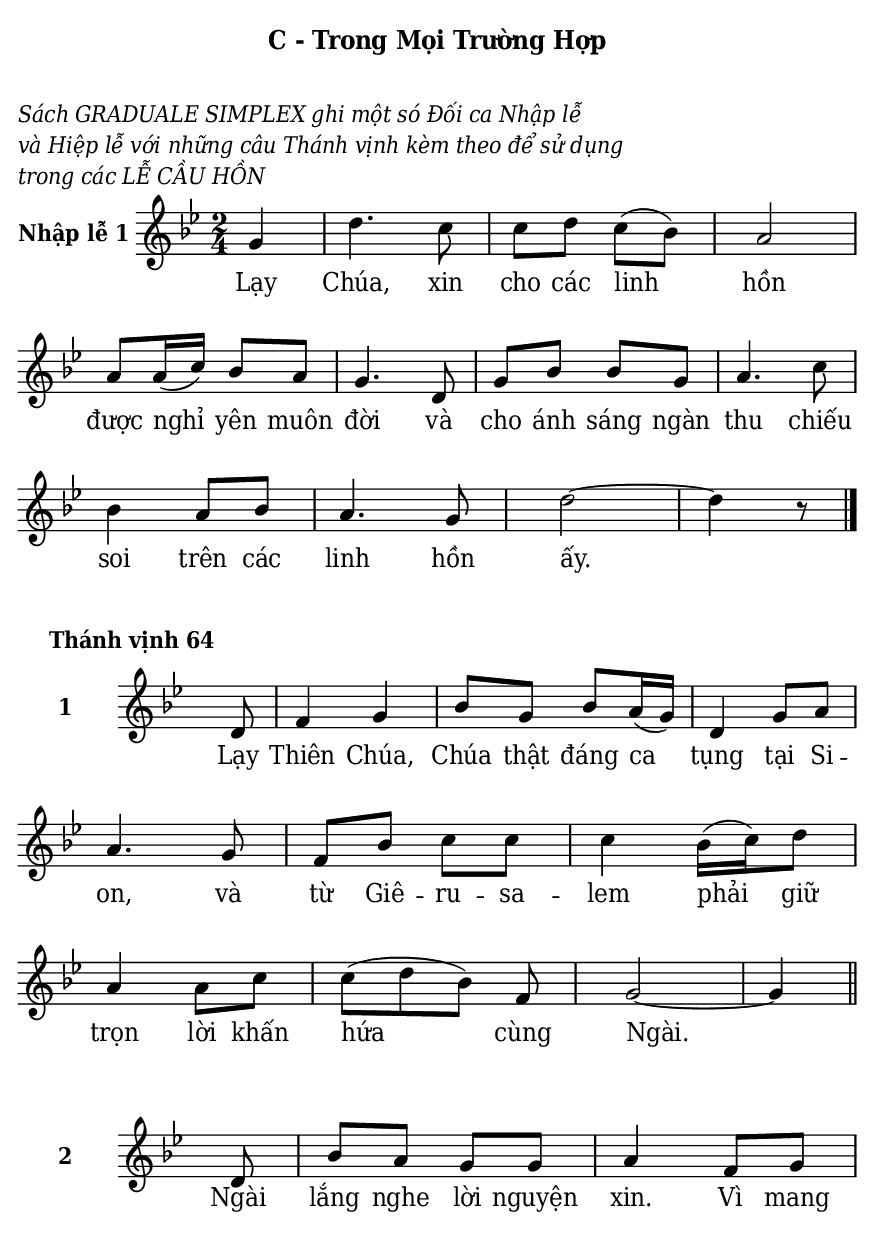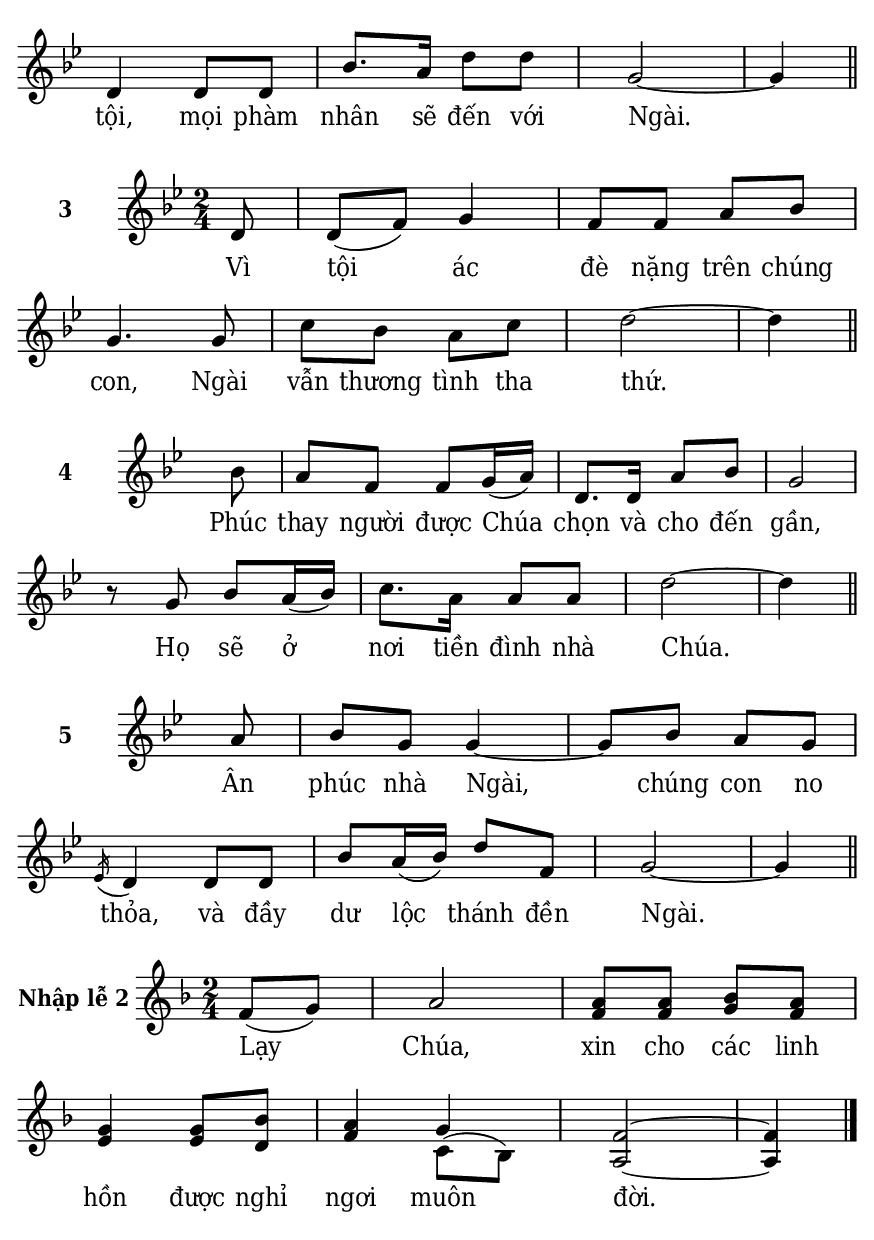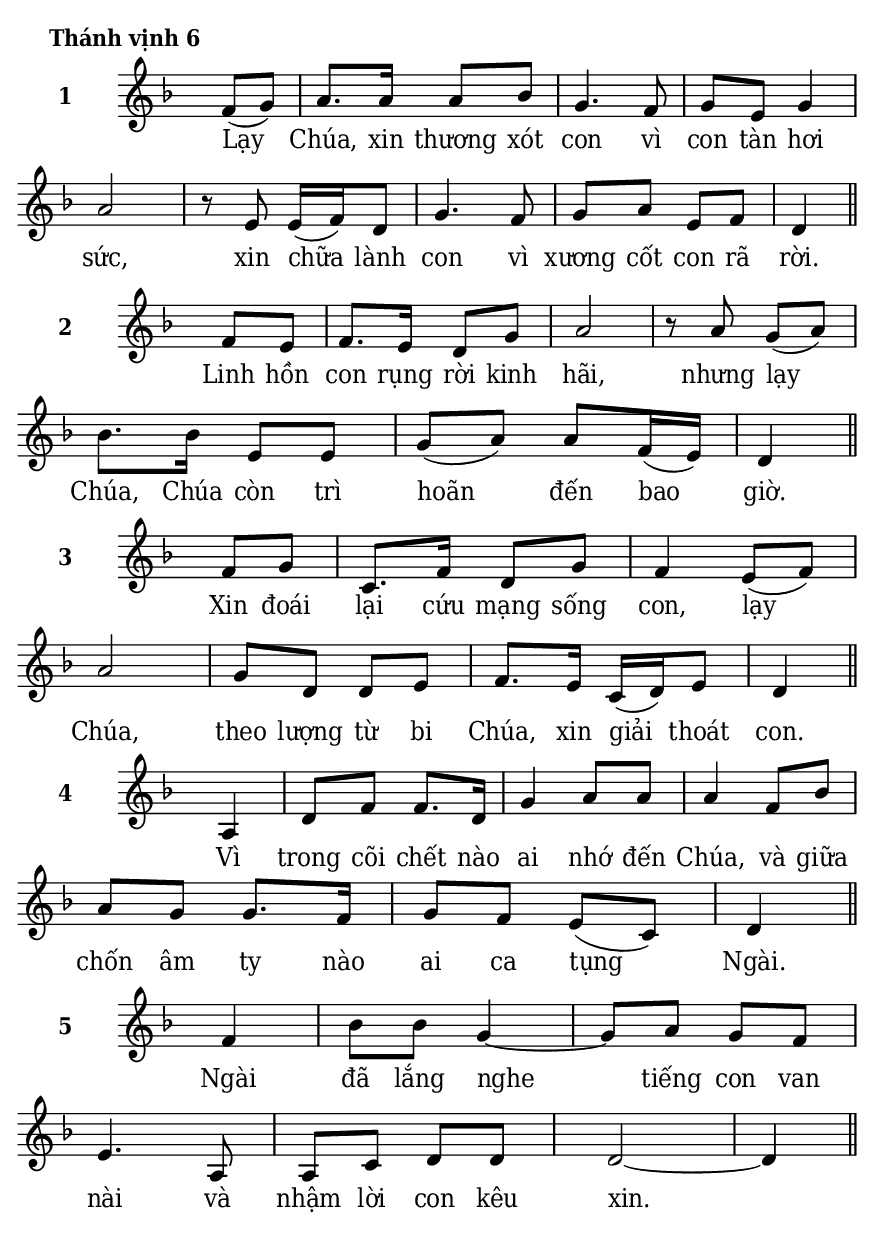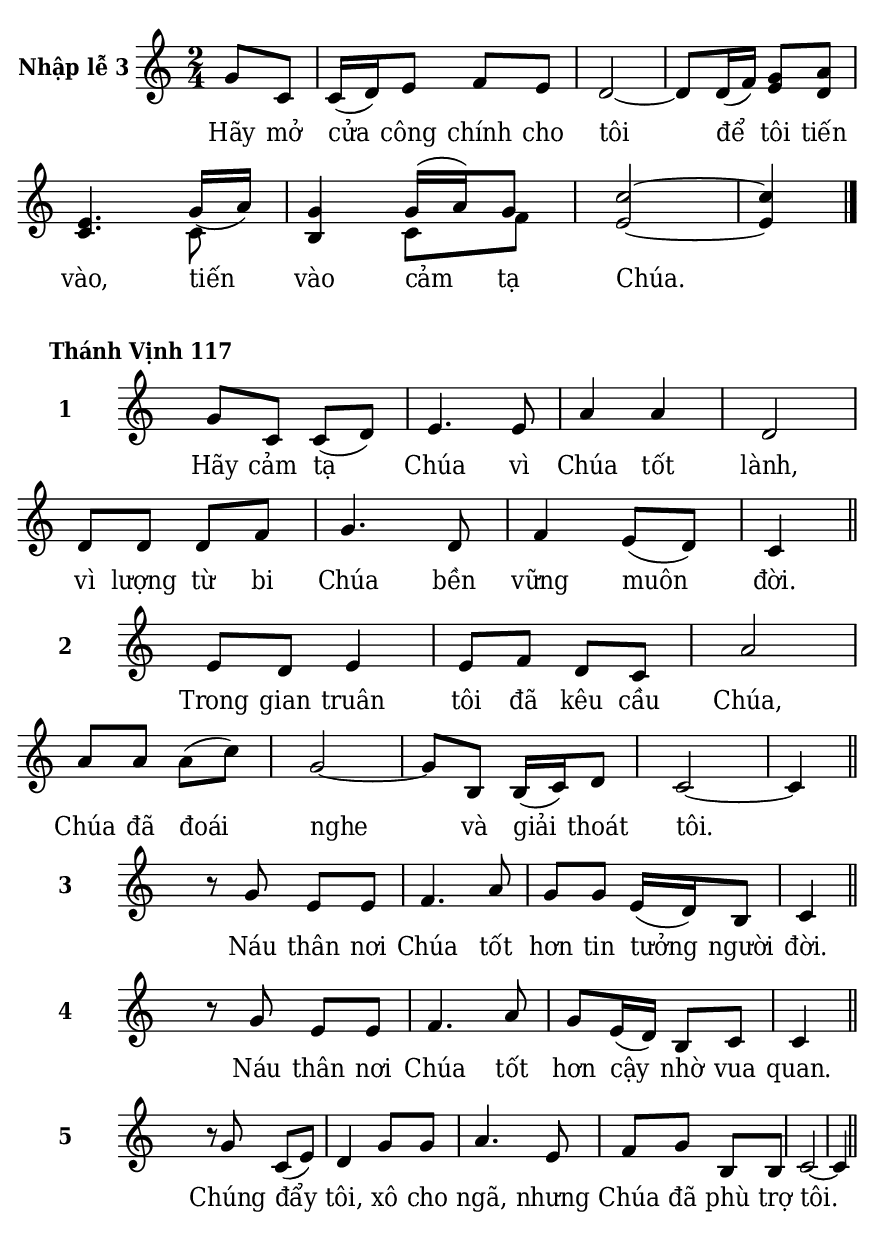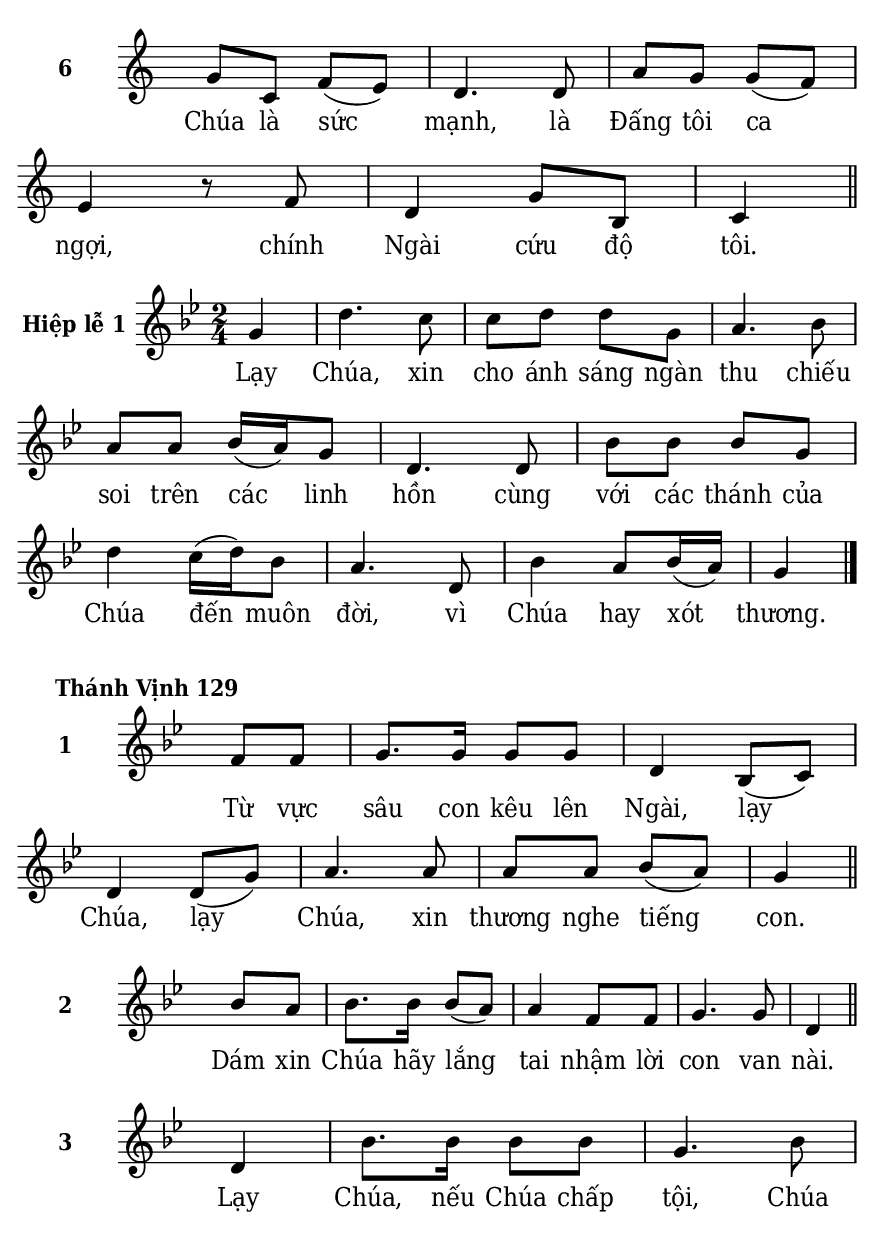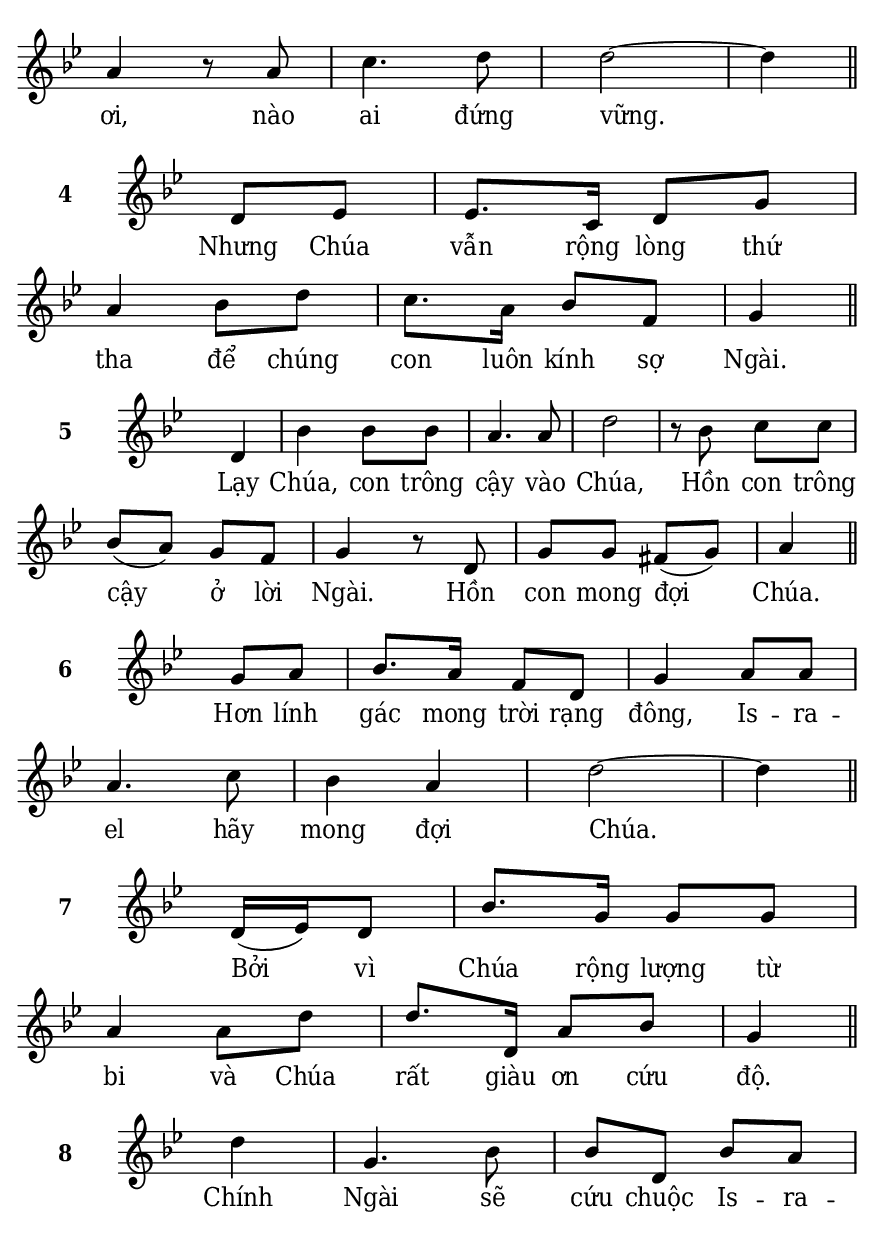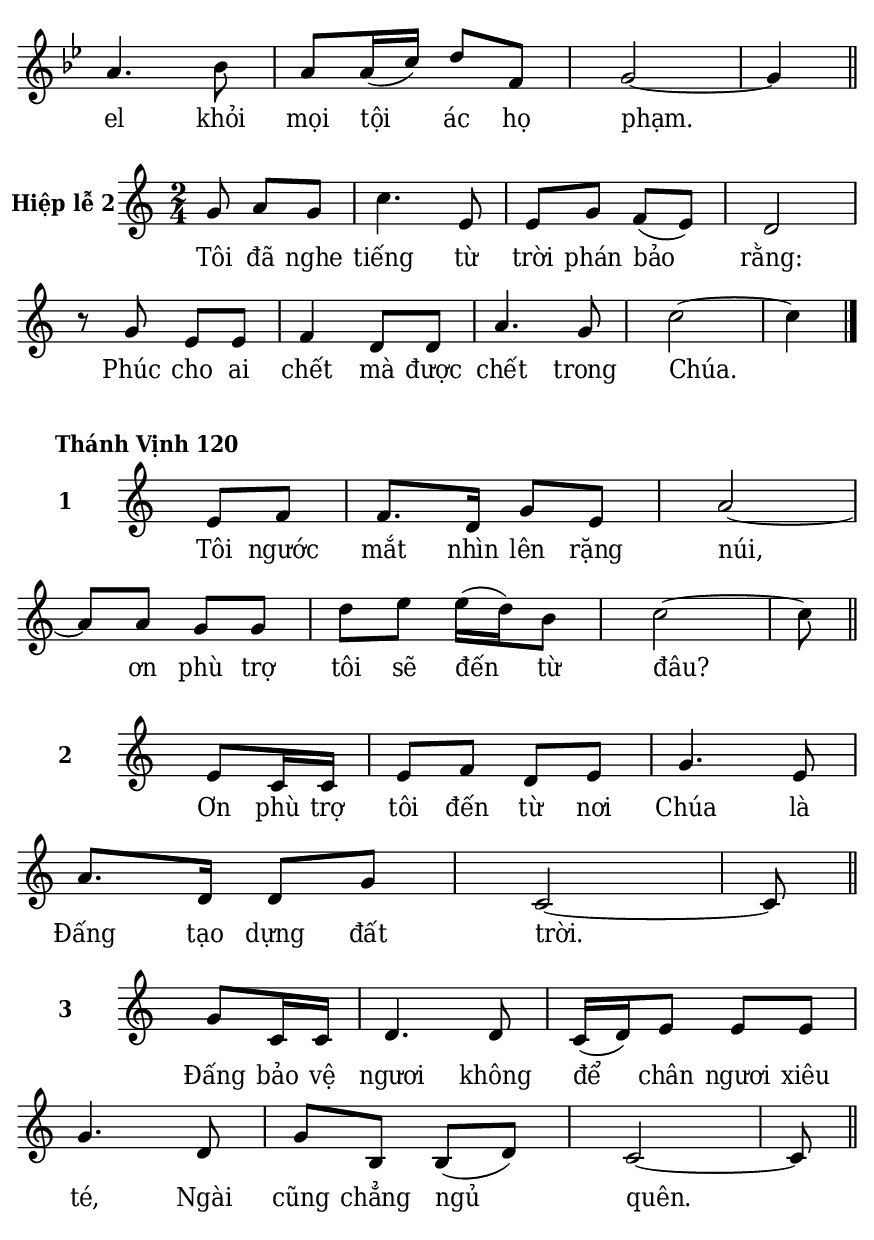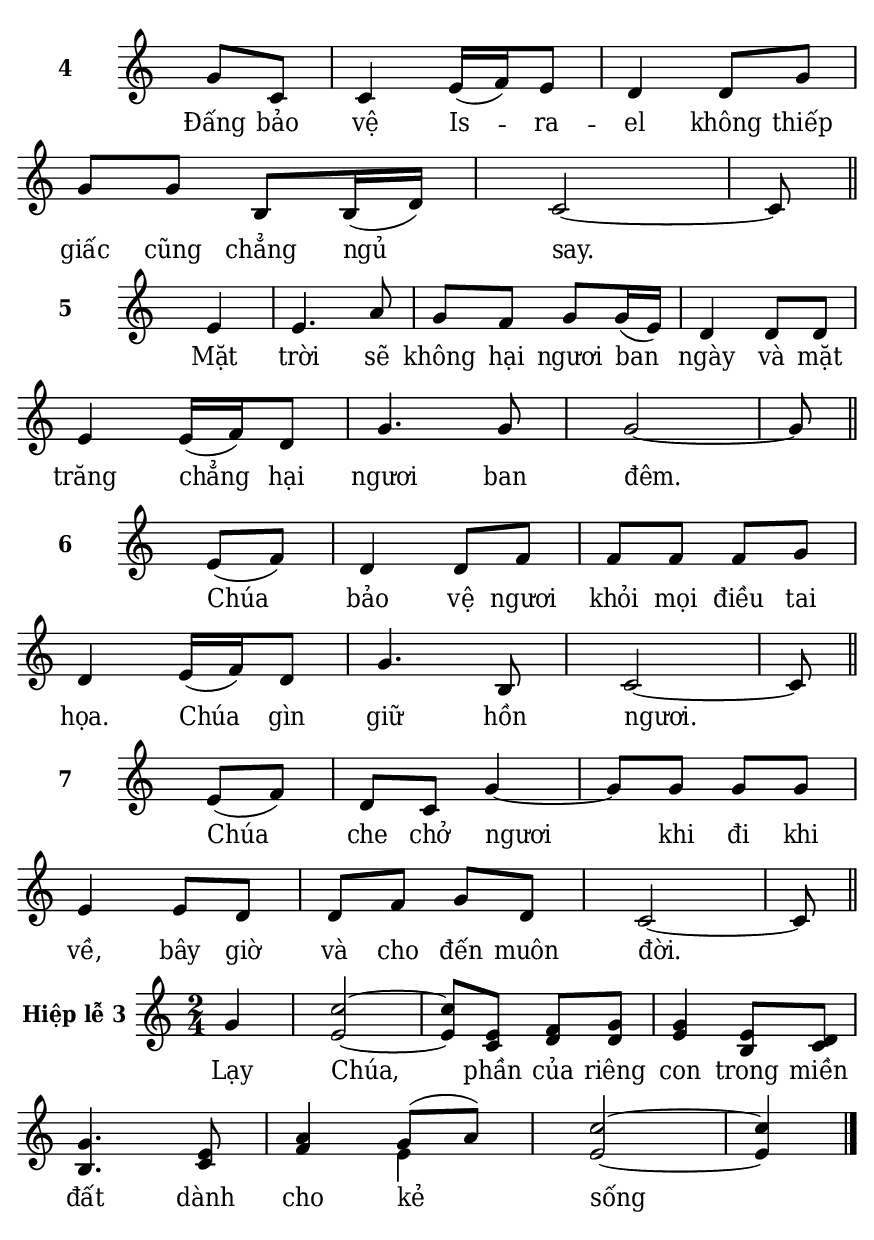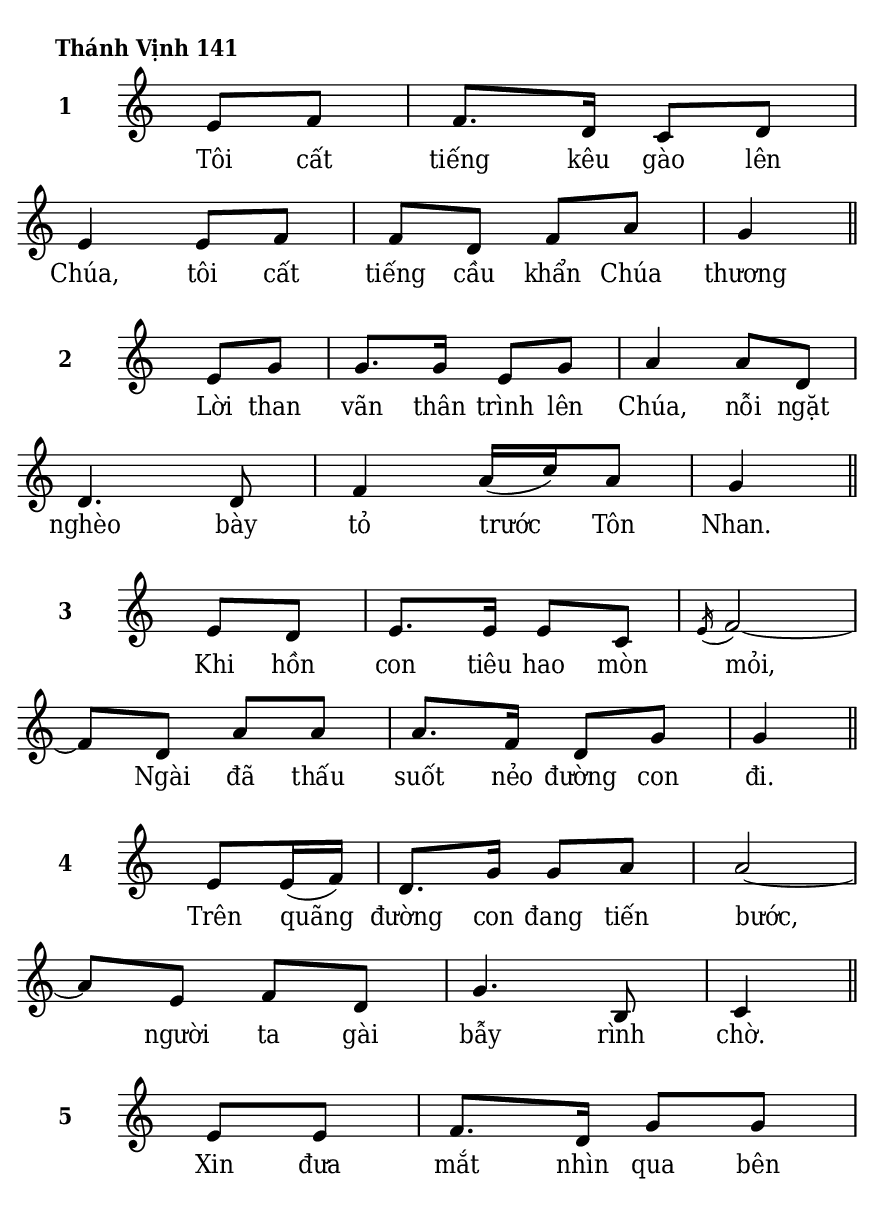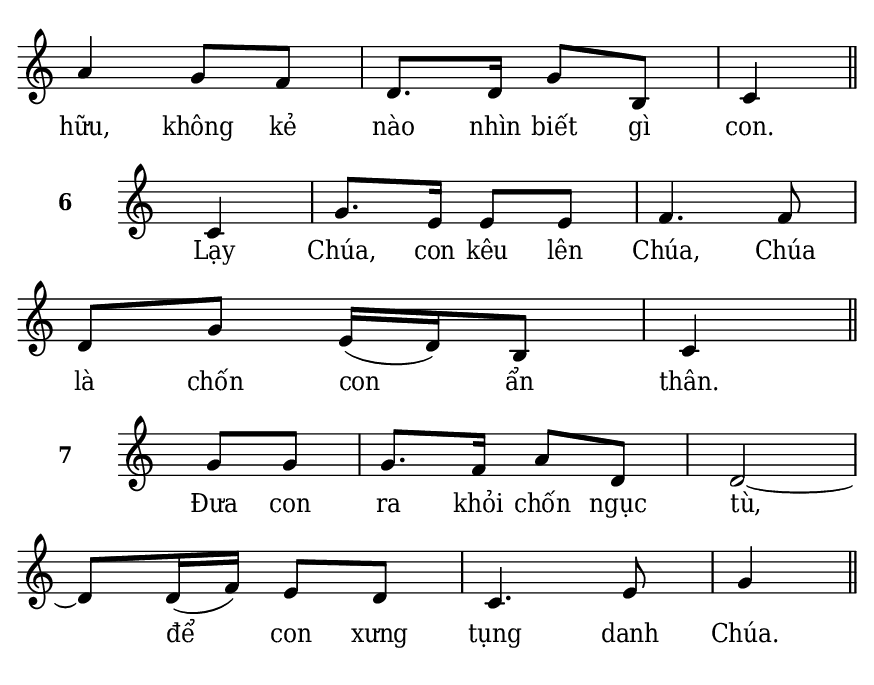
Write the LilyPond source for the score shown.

% Cài đặt chung
\version "2.22.1"
\include "english.ly"

\header {
  subtitle = "C - Trong Mọi Trường Hợp"
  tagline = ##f
}

% Nhạc
nhacMauMot = \relative c'' {
  \key bf \major
  \time 2/4
  \partial 4 g4 |
  d'4. c8 |
  c d c (bf) |
  a2 |
  a8 a16 (c) bf8 a |
  g4. d8 |
  g bf bf g |
  a4. c8 |
  bf4 a8 bf |
  a4. g8 |
  d'2 ~ |
  d4 r8 \bar "|."
}

nhacMauHai = \relative c' {
  \key bf \major
  \time 2/4
  \partial 8 d8 |
  f4 g |
  bf8 g bf a16 (g) |
  d4 g8 a |
  a4. g8 |
  f bf c c |
  c4 bf16 (c) d8 |
  a4 a8 c |
  c8 ([d bf])  f8 |
  g2 ~ |
  g4 \bar "||"
}

nhacMauBa = \relative c' {
  \key bf \major
  \time 2/4
  \partial 8 d8 |
  bf' a g g |
  a4 f8 g |
  d4 d8 d |
  bf'8. a16 d8 d |
  g,2 ~ |
  g4 \bar  "||"
}

nhacMauBon = \relative c' {
  \key bf \major
  \time 2/4
  \partial 8 d8 |
  d (f) g4 |
  f8 f a bf |
  g4. g8 |
  c bf a c |
  d2 ~ |
  d4 \bar "||"
}

nhacMauNam = \relative c'' {
  \key bf \major
  \time 2/4
  \partial 8 bf8 |
  a f f g16 (a) |
  d,8. d16 a'8 bf |
  g2 |
  r8 g bf a16 (bf) |
  c8. a16 a8 a |
  d2 ~ |
  d4 \bar "||"
}

nhacMauSau = \relative c'' {
  \key bf \major
  \time 2/4
  \partial 8 a8 |
  bf g g4 ~ |
  g8 bf a g |
  \slashedGrace { ef16 ( } d4) d8 d |
  bf' a16 (bf) d8 f, |
  g2 ~ |
  g4 \bar "||"
}

nhacMauBay = \relative c' {
  \key f \major
  \time 2/4
  \partial 4 f8 (g) |
  a2
  <<
    {
      a8 a bf a |
      g4 g8 bf |
      a4
    }
    {
      f8 f g f |
      e4 e8 d |
      f4
    }
  >>
  <<
    {
      \voiceOne
      g4
    }
    \new Voice = "splitpart" {
      \voiceTwo
      c,8 ^(bf)
    }
  >>
  \oneVoice
  <f' a,>2 ~ |
  <f a,>4 \bar "|."
}

nhacMauTam = \relative c' {
  \key f \major
  \time 2/4
  \partial 4 f8 (g) |
  a8. a16 a8 bf |
  g4. f8 |
  g e g4 |
  a2 |
  r8 e e16 (f) d8 |
  g4. f8 |
  g a e f |
  d4 \bar "||"
}

nhacMauChin = \relative c' {
  \key f \major
  \time 2/4
  \partial 4 f8 e |
  f8. e16 d8 g |
  a2 |
  r8 a g (a) |
  bf8. bf16 e,8 e |
  g (a) a f16 (e) |
  d4 \bar "||"
}

nhacMauMuoi = \relative c' {
  \key f \major
  \time 2/4
  \partial 4 f8 g |
  c,8. f16 d8 g |
  f4 e8 (f) |
  a2 |
  g8 d d e |
  f8. e16 c (d) e8 |
  d4 \bar "||"
}

nhacMauMuoiMot = \relative c' {
  \key f \major
  \time 2/4
  \partial 4 a4 |
  d8 f f8. d16 |
  g4 a8 a |
  a4 f8 bf |
  a g g8. f16 |
  g8 f e (c) |
  d4 \bar "||"
}

nhacMauMuoiHai = \relative c' {
  \key f \major
  \time 2/4
  \partial 4 f4 |
  bf8 bf g4 ~ |
  g8 a g f |
  e4. a,8 |
  a c d d |
  d2 ~ |
  d4 \bar "||"
}

nhacMauMuoiBa = \relative c'' {
  \key c \major
  \time 2/4
  \partial 4 g8 c, |
  c16 (d) e8 f e |
  d2 ~ |
  d8 d16 (f)
  <<
    {
      g8 a |
      e4.
    }
    {
      e8 d |
      c4.
    }
  >>
  <<
    {
      \voiceOne
      g'16 _(a)
    }
    \new Voice = "splitpart" {
      \voiceTwo
      c,8
    }
  >>
  \oneVoice
  <g' b,>4
  <<
    {
      \voiceOne
      g16 (a) g8
    }
    \new Voice = "splitpart" {
      \voiceTwo
      c,8 f
    }
  >>
  \oneVoice
  <c' e,>2 ~ |
  <c e,>4 \bar "|."
}

nhacMauMuoiBon = \relative c'' {
  \key c \major
  \time 2/4
  g8 c, c (d) |
  e4. e8 |
  a4 a |
  d,2 |
  d8 d d f |
  g4. d8 |
  f4 e8 (d) |
  c4 \bar "||"
}

nhacMauMuoiLam = \relative c' {
  \key c \major
  \time 2/4
  e8 d e4 |
  e8 f d c |
  a'2 |
  a8 a a (c) |
  g2 ~ |
  g8 b, b16 (c) d8 |
  c2 ~ |
  c4 \bar "||"
}

nhacMauMuoiSau = \relative c'' {
  \key c \major
  \time 2/4
  r8 g e e |
  f4. a8 |
  g g e16 (d) b8 |
  c4 \bar "||"
}

nhacMauMuoiBay = \relative c'' {
  \key c \major
  \time 2/4
  r8 g e e |
  f4. a8 |
  g e16 (d) b8 c |
  c4 \bar "||"
}

nhacMauMuoiTam = \relative c'' {
  \key c \major
  \time 2/4
  r8 g c, (e) |
  d4 g8 g |
  a4. e8 |
  f g b, b |
  c2 ~ |
  c4 \bar "||"
}

nhacMauMuoiChin = \relative c'' {
  \key c \major
  \time 2/4
  g8 c, f (e) |
  d4. d8 |
  a' g g (f) |
  e4 r8 f |
  d4 g8 b, |
  c4 \bar "||"
}

nhacMauHaiMuoi = \relative c'' {
  \key bf \major
  \time 2/4
  \partial 4 g4 |
  d'4. c8 |
  c d d g, |
  a4. bf8 |
  a a bf16 (a) g8 |
  d4. d8 |
  bf' bf bf g |
  d'4 c16 (d) bf8 |
  a4. d,8 |
  bf'4 a8 bf16 (a) |
  g4 \bar "|."
}

nhacMauHaiMuoiMot = \relative c' {
  \key bf \major
  \time 2/4
  \partial 4 f8 f |
  g8. g16 g8 g |
  d4 bf8 (c) |
  d4 d8 (g) |
  a4. a8 |
  a a bf (a) |
  g4 \bar "||"
}

nhacMauHaiMuoiHai = \relative c'' {
  \key bf \major
  \time 2/4
  \partial 4 bf8 a |
  bf8. bf16 bf8 (a) |
  a4 f8 f |
  g4. g8 |
  d4 \bar "||"
}

nhacMauHaiMuoiBa = \relative c' {
  \key bf \major
  \time 2/4
  \partial 4 d4 |
  bf'8. bf16 bf8 bf |
  g4. bf8 |
  a4 r8 a |
  c4. d8 |
  d2 ~ |
  d4 \bar "||"
}

nhacMauHaiMuoiBon = \relative c' {
  \key bf \major
  \time 2/4
  \partial 4 d8 ef |
  ef8. c16 d8 g |
  a4 bf8 d |
  c8. a16 bf8 f |
  g4 \bar "||"
}

nhacMauHaiMuoiLam = \relative c' {
  \key bf \major
  \time 2/4
  \partial 4 d4 |
  bf' bf8 bf |
  a4. a8 |
  d2 |
  r8 bf c c |
  bf (a) g f |
  g4 r8 d |
  g g fs (g) |
  a4 \bar "||"
}

nhacMauHaiMuoiSau = \relative c'' {
  \key bf \major
  \time 2/4
  \partial 4 g8 a |
  bf8. a16 f8 d |
  g4 a8 a |
  a4. c8 |
  bf4 a |
  d2 ~ |
  d4 \bar "||"
}

nhacMauHaiMuoiBay = \relative c' {
  \key bf \major
  \time 2/4
  \partial 4 d16 (ef) d8 |
  bf'8. g16 g8 g |
  a4 a8 d |
  d8. d,16 a'8 bf |
  g4 \bar "||"
}

nhacMauHaiMuoiTam = \relative c'' {
  \key bf \major
  \time 2/4
  \partial 4 d4 |
  g,4. bf8 |
  bf d, bf' a |
  a4. bf8 |
  a a16 (c) d8 f, |
  g2 ~ |
  g4 \bar "||"
}

nhacMauHaiMuoiChin = \relative c'' {
  \key c \major
  \time 2/4
  \partial 4. g8 a g |
  c4. e,8 |
  e g f (e) |
  d2 |
  r8 g e e |
  f4 d8 d |
  a'4. g8 |
  c2 ~ |
  c4 \bar "|."
}

nhacMauBaMuoi = \relative c' {
  \key c \major
  \time 2/4
  \partial 4 e8 f |
  f8. d16 g8 e |
  a2 ~ |
  a8 a g g |
  d' e e16 (d) b8 |
  c2 ~ |
  c8 \bar "||"
}

nhacMauBaMuoiMot = \relative c' {
  \key c \major
  \time 2/4
  \partial 4 e8 c16 c |
  e8 f d e |
  g4. e8 |
  a8. d,16 d8 g |
  c,2 ~ |
  c8 \bar "||"
}

nhacMauBaMuoiHai = \relative c'' {
  \key c \major
  \time 2/4
  \partial 4 g8 c,16 c |
  d4. d8 |
  c16 (d) e8 e e |
  g4. d8 |
  g b, b (d) |
  c2 ~ |
  c8 \bar "||"
}

nhacMauBaMuoiBa = \relative c'' {
  \key c \major
  \time 2/4
  \partial 4 g8 c, |
  c4 e16 (f) e8 |
  d4 d8 g |
  g g b, b16 (d) |
  c2 ~ |
  c8 \bar "||"
}

nhacMauBaMuoiBon = \relative c' {
  \key c \major
  \time 2/4
  \partial 4 e4 |
  e4. a8 |
  g f g g16 (e) |
  d4 d8 d |
  e4 e16 (f) d8 |
  g4. g8 |
  g2 ~ |
  g8 \bar "||"
}

nhacMauBaMuoiLam = \relative c' {
  \key c \major
  \time 2/4
  \partial 4 e8 (f) |
  d4 d8 f |
  f f f g |
  d4 e16 (f) d8 |
  g4. b,8 |
  c2 ~ |
  c8 \bar "||"
}

nhacMauBaMuoiSau = \relative c' {
  \key c \major
  \time 2/4
  \partial 4 e8 (f) |
  d8 c g'4 ~ |
  g8 g g g |
  e4 e8 d |
  d f g d |
  c2 ~ |
  c8 \bar "||"
}

nhacMauBaMuoiBay = \relative c'' {
  \key c \major
  \time 2/4
  \partial 4 g4 |
  <<
    {
      c2 ~ |
      c8 e, f g |
      g4 e8 d |
      g4. e8 |
      a4
    }
    {
      e2 ~ |
      e8 c d d |
      e4 b8 c |
      b4. c8 |
      f4
    }
  >>
  <<
    {
      \voiceOne
      g8 (a)
    }
    \new Voice = "splitpart" {
      \voiceTwo
      e4
    }
  >>
  \oneVoice
  <c' e,>2 ~ |
  <c e,>4 \bar "|."
}

nhacMauBaMuoiTam = \relative c' {
  \key c \major
  \time 2/4
  \partial 4 e8 f |
  f8. d16 c8 d |
  e4 e8 f |
  f d f a |
  g4 \bar "||"
}

nhacMauBaMuoiChin = \relative c' {
  \key c \major
  \time 2/4
  \partial 4 e8 g |
  g8. g16 e8 g |
  a4 a8 d, |
  d4. d8 |
  f4 a16 (c) a8 |
  g4 \bar "||"
}

nhacMauBonMuoi = \relative c' {
  \key c \major
  \time 2/4
  \partial 4 e8 d |
  e8. e16 e8 c |
  \slashedGrace { e16 ( } f2) ~ |
  f8 d a' a |
  a8. f16 d8 g |
  g4 \bar "||"
}

nhacMauBonMuoiMot = \relative c' {
  \key c \major
  \time 2/4
  \partial 4 e8 e16 (f) |
  d8. g16 g8 a |
  a2 ~ |
  a8 e f d |
  g4. b,8 |
  c4 \bar "||"
}

nhacMauBonMuoiHai = \relative c' {
  \key c \major
  \time 2/4
  \partial 4 e8 e |
  f8. d16 g8 g |
  a4 g8 f |
  d8. d16 g8 b, |
  c4 \bar "||"
}

nhacMauBonMuoiBa = \relative c' {
  \key c \major
  \time 2/4
  \partial 4 c4 |
  g'8. e16 e8 e |
  f4. f8 |
  d g e16 (d) b8 |
  c4 \bar "||"
}

nhacMauBonMuoiBon = \relative c'' {
  \key c \major
  \time 2/4
  \partial 4 g8 g |
  g8. f16 a8 d, |
  d2 ~ |
  d8 d16 (f) e8 d |
  c4. e8 |
  g4 \bar "||"
}

% Lời
loiMauMot = \lyricmode {
  Lạy Chúa, xin cho các linh hồn được nghỉ yên muôn đời
  và cho ánh sáng ngàn thu chiếu soi trên các linh hồn ấy.
}

loiMauHai = \lyricmode {
  Lạy Thiên Chúa, Chúa thật đáng ca tụng tại Si -- on,
  và từ Giê -- ru -- sa -- lem phải giữ trọn lời khấn hứa cùng Ngài.
}

loiMauBa = \lyricmode {
  Ngài lắng nghe lời nguyện xin.
  Vì mang tội, mọi phàm nhân sẽ đến với Ngài.
}

loiMauBon = \lyricmode {
  Vì tội ác đè nặng trên chúng con,
  Ngài vẫn thương tình tha thứ.
}

loiMauNam = \lyricmode {
  Phúc thay người được Chúa chọn và cho đến gần,
  Họ sẽ ở nơi tiền đình nhà Chúa.
}

loiMauSau = \lyricmode {
  Ân phúc nhà Ngài, chúng con no thỏa,
  và đầy dư lộc thánh đền Ngài.
}

loiMauBay = \lyricmode {
  Lạy Chúa, xin cho các linh hồn được nghỉ ngơi muôn đời.
}

loiMauTam = \lyricmode {
  Lạy Chúa, xin thương xót con vì con tàn hơi sức,
  xin chữa lành con vì xương cốt con rã rời.
}

loiMauChin = \lyricmode {
  Linh hồn con rụng rời kinh hãi,
  nhưng lạy Chúa, Chúa còn trì hoãn đến bao giờ.
}

loiMauMuoi = \lyricmode {
  Xin đoái lại cứu mạng sống con,
  lạy Chúa, theo lượng từ bi Chúa,
  xin giải thoát con.
}

loiMauMuoiMot = \lyricmode {
  Vì trong cõi chết nào ai nhớ đến Chúa,
  và giữa chốn âm ty nào ai ca tụng Ngài.
}

loiMauMuoiHai = \lyricmode {
  Ngài đã lắng nghe tiếng con van nài
  và nhậm lời con kêu xin.
}

loiMauMuoiBa = \lyricmode {
  Hãy mở cửa công chính cho tôi
  để tôi tiến vào,
  tiến vào cảm tạ Chúa.
}

loiMauMuoiBon = \lyricmode {
  Hãy cảm tạ Chúa vì Chúa tốt lành,
  vì lượng từ bi Chúa bền vững muôn đời.
}

loiMauMuoiLam = \lyricmode {
  Trong gian truân tôi đã kêu cầu Chúa,
  Chúa đã đoái nghe và giải thoát tôi.
}

loiMauMuoiSau = \lyricmode {
  Náu thân nơi Chúa tốt hơn tin tưởng người đời.
}

loiMauMuoiBay = \lyricmode {
  Náu thân nơi Chúa tốt hơn cậy nhờ vua quan.
}

loiMauMuoiTam = \lyricmode {
  Chúng đẩy tôi, xô cho ngã, nhưng Chúa đã phù trợ tôi.
}

loiMauMuoiChin = \lyricmode {
  Chúa là sức mạnh, là Đấng tôi ca ngợi,
  chính Ngài cứu độ tôi.
}

loiMauHaiMuoi = \lyricmode {
  Lạy Chúa, xin cho ánh sáng ngàn thu chiếu soi trên các linh hồn
  cùng với các thánh của Chúa đến muôn đời,
  vì Chúa hay xót thương.
}

loiMauHaiMuoiMot = \lyricmode {
  Từ vực sâu con kêu lên Ngài,
  lạy Chúa, lạy Chúa, xin thương nghe tiếng con.
}

loiMauHaiMuoiHai = \lyricmode {
  Dám xin Chúa hãy lắng tai nhậm lời con van nài.
}

loiMauHaiMuoiBa = \lyricmode {
  Lạy Chúa, nếu Chúa chấp tội, Chúa ơi,
  nào ai đứng vững.
}

loiMauHaiMuoiBon = \lyricmode {
  Nhưng Chúa vẫn rộng lòng thứ tha để chúng con luôn kính sợ Ngài.
}

loiMauHaiMuoiLam = \lyricmode {
  Lạy Chúa, con trông cậy vào Chúa,
  Hồn con trông cậy ở lời Ngài.
  Hồn con mong đợi Chúa.
}

loiMauHaiMuoiSau = \lyricmode {
  Hơn lính gác mong trời rạng đông,
  Is -- ra -- el hãy mong đợi Chúa.
}

loiMauHaiMuoiBay = \lyricmode {
  Bởi vì Chúa rộng lượng từ bi
  và Chúa rất giàu ơn cứu độ.
}

loiMauHaiMuoiTam = \lyricmode {
  Chính Ngài sẽ cứu chuộc Is -- ra -- el khỏi mọi tội ác họ phạm.
}

loiMauHaiMuoiChin = \lyricmode {
  Tôi đã nghe tiếng từ trời phán bảo rằng:
  Phúc cho ai chết mà được chết trong Chúa.
}

loiMauBaMuoi = \lyricmode {
  Tôi ngước mắt nhìn lên rặng núi,
  ơn phù trợ tôi sẽ đến từ đâu?
}

loiMauBaMuoiMot = \lyricmode {
  Ơn phù trợ tôi đến từ nơi Chúa
  là Đấng tạo dựng đất trời.
}

loiMauBaMuoiHai = \lyricmode {
  Đấng bảo vệ ngươi không để chân ngươi xiêu té,
  Ngài cũng chẳng ngủ quên.
}

loiMauBaMuoiBa = \lyricmode {
  Đấng bảo vệ Is -- ra -- el không thiếp giấc
  cũng chẳng ngủ say.
}

loiMauBaMuoiBon = \lyricmode {
  Mặt trời sẽ không hại ngươi ban ngày
  và mặt trăng chẳng hại ngươi ban đêm.
}

loiMauBaMuoiLam = \lyricmode {
  Chúa bảo vệ ngươi khỏi mọi điều tai họa.
  Chúa gìn giữ hồn ngươi.
}

loiMauBaMuoiSau = \lyricmode {
  Chúa che chở ngươi khi đi khi về,
  bây giờ và cho đến muôn đời.
}

loiMauBaMuoiBay = \lyricmode {
  Lạy Chúa, phần của riêng con trong miền đất dành cho kẻ sống
}

loiMauBaMuoiTam = \lyricmode {
  Tôi cất tiếng kêu gào lên Chúa,
  tôi cất tiếng cầu khẩn Chúa thương
}

loiMauBaMuoiChin = \lyricmode {
  Lời than vãn thân trình lên Chúa,
  nỗi ngặt nghèo bày tỏ trước Tôn Nhan.
}

loiMauBonMuoi = \lyricmode {
  Khi hồn con tiêu hao mòn mỏi,
  Ngài đã thấu suốt nẻo đường con đi.
}

loiMauBonMuoiMot = \lyricmode {
  Trên quãng đường con đang tiến bước,
  người ta gài bẫy rình chờ.
}

loiMauBonMuoiHai = \lyricmode {
  Xin đưa mắt nhìn qua bên hữu,
  không kẻ nào nhìn biết gì con.
}

loiMauBonMuoiBa = \lyricmode {
  Lạy Chúa, con kêu lên Chúa,
  Chúa là chốn con ẩn thân.
}

loiMauBonMuoiBon = \lyricmode {
  Đưa con ra khỏi chốn ngục tù,
  để con xưng tụng danh Chúa.
}

% Dàn trang
\paper {
  #(set-paper-size "a5")
  top-margin = 3\mm
  bottom-margin = 3\mm
  left-margin = 3\mm
  right-margin = 3\mm
  indent = #0
  #(define fonts
	 (make-pango-font-tree "Deja Vu Serif Condensed"
	 		       "Deja Vu Serif Condensed"
			       "Deja Vu Serif Condensed"
			       (/ 20 20)))
  print-page-number = ##f
}

\markup {
  \vspace #2
  \column {
    \left-align {
      \line {
        \italic "Sách GRADUALE SIMPLEX ghi một só Đối ca Nhập lễ"
      }
      \line {
        \italic "và Hiệp lễ với những câu Thánh vịnh kèm theo để sử dụng"
      }
      \line {
        \italic "trong các LỄ CẦU HỒN"
      }
    }
  }
}

\score {
  <<
    \new Staff \with {
      instrumentName = \markup { \bold "Nhập lễ 1" }} <<
        \clef treble
        \new Voice = beSop {
          \nhacMauMot
        }
      \new Lyrics \lyricsto beSop \loiMauMot
    >>
  >>
  \layout {
    indent = 20
    \override Lyrics.LyricSpace.minimum-distance = #1
    \override Score.BarNumber.break-visibility = ##(#f #f #f)
    \override Score.SpacingSpanner.uniform-stretching = ##t
    ragged-last = ##f
  }
}

\markup {
  \line {
    \hspace #3 \bold "Thánh vịnh 64"
  }
}

\score {
  <<
    \new Staff \with {
      instrumentName = \markup { \bold "1" }} <<
        \clef treble
        \new Voice = beSop {
          \nhacMauHai
        }
      \new Lyrics \lyricsto beSop \loiMauHai
    >>
  >>
  \layout {
    indent = 17
    \override Staff.TimeSignature.transparent = ##t
    \override Lyrics.LyricSpace.minimum-distance = #1
    \override Score.BarNumber.break-visibility = ##(#f #f #f)
    \override Score.SpacingSpanner.uniform-stretching = ##t
    \override LyricHyphen.minimum-distance = #2
    ragged-last = ##f
  }
}

\score {
  <<
    \new Staff \with {
      instrumentName = \markup { \bold "2" }}<<
        \clef treble
        \new Voice = beSop {
          \nhacMauBa
        }
      \new Lyrics \lyricsto beSop \loiMauBa
    >>
  >>
  \layout {
    indent = 17
    \override Staff.TimeSignature.transparent = ##t
    \override Lyrics.LyricSpace.minimum-distance = #1
    \override Score.BarNumber.break-visibility = ##(#f #f #f)
    \override Score.SpacingSpanner.uniform-stretching = ##t
    ragged-last = ##f
  }
}

\score {
  <<
    \new Staff \with {
      instrumentName = \markup { \bold "3" }} <<
        \clef treble
        \new Voice = beSop {
          \nhacMauBon
        }
      \new Lyrics \lyricsto beSop \loiMauBon
    >>
  >>
  \layout {
    indent = 17
    \override Lyrics.LyricSpace.minimum-distance = #1
    \override Score.BarNumber.break-visibility = ##(#f #f #f)
    \override Score.SpacingSpanner.uniform-stretching = ##t
    ragged-last = ##f
  }
}

\score {
  <<
    \new Staff \with {
      instrumentName = \markup { \bold "4" }} <<
        \clef treble
        \new Voice = beSop {
          \nhacMauNam
        }
      \new Lyrics \lyricsto beSop \loiMauNam
    >>
  >>
  \layout {
    indent = 17
    \override Staff.TimeSignature.transparent = ##t
    \override Lyrics.LyricSpace.minimum-distance = #1
    \override Score.BarNumber.break-visibility = ##(#f #f #f)
    \override Score.SpacingSpanner.uniform-stretching = ##t
    ragged-last = ##f
  }
}

\score {
  <<
    \new Staff \with {
      instrumentName = \markup { \bold "5" }} <<
        \clef treble
        \new Voice = beSop {
          \nhacMauSau
        }
      \new Lyrics \lyricsto beSop \loiMauSau
    >>
  >>
  \layout {
    indent = 17
    \override Staff.TimeSignature.transparent = ##t
    \override Lyrics.LyricSpace.minimum-distance = #1
    \override Score.BarNumber.break-visibility = ##(#f #f #f)
    \override Score.SpacingSpanner.uniform-stretching = ##t
    ragged-last = ##f
  }
}

\score {
  <<
    \new Staff \with {
      instrumentName = \markup { \bold "Nhập lễ 2" }} <<
        \clef treble
        \new Voice = beSop {
          \nhacMauBay
        }
      \new Lyrics \lyricsto beSop \loiMauBay
    >>
  >>
  \layout {
    indent = 20
    \override Lyrics.LyricSpace.minimum-distance = #1
    \override Score.BarNumber.break-visibility = ##(#f #f #f)
    \override Score.SpacingSpanner.uniform-stretching = ##t
    ragged-last = ##f
  }
}

\pageBreak

\markup {
  \line {
    \hspace #3 \bold "Thánh vịnh 6"
  }
}

\score {
  <<
    \new Staff \with {
      instrumentName = \markup { \bold "1" }}<<
        \clef treble
        \new Voice = beSop {
          \nhacMauTam
        }
      \new Lyrics \lyricsto beSop \loiMauTam
    >>
  >>
  \layout {
    indent = 17
    \override Staff.TimeSignature.transparent = ##t
    \override Lyrics.LyricSpace.minimum-distance = #1
    \override Score.BarNumber.break-visibility = ##(#f #f #f)
    \override Score.SpacingSpanner.uniform-stretching = ##t
    ragged-last = ##f
  }
}

\score {
  <<
    \new Staff \with {
      instrumentName = \markup { \bold "2" }}<<
        \clef treble
        \new Voice = beSop {
          \nhacMauChin
        }
      \new Lyrics \lyricsto beSop \loiMauChin
    >>
  >>
  \layout {
    indent = 17
    \override Staff.TimeSignature.transparent = ##t
    \override Lyrics.LyricSpace.minimum-distance = #1
    \override Score.BarNumber.break-visibility = ##(#f #f #f)
    \override Score.SpacingSpanner.uniform-stretching = ##t
    ragged-last = ##f
  }
}

\score {
  <<
    \new Staff \with {
      instrumentName = \markup { \bold "3" }}<<
        \clef treble
        \new Voice = beSop {
          \nhacMauMuoi
        }
      \new Lyrics \lyricsto beSop \loiMauMuoi
    >>
  >>
  \layout {
    indent = 17
    \override Staff.TimeSignature.transparent = ##t
    \override Lyrics.LyricSpace.minimum-distance = #1
    \override Score.BarNumber.break-visibility = ##(#f #f #f)
    \override Score.SpacingSpanner.uniform-stretching = ##t
    ragged-last = ##f
  }
}

\score {
  <<
    \new Staff \with {
      instrumentName = \markup { \bold "4" }}<<
        \clef treble
        \new Voice = beSop {
          \nhacMauMuoiMot
        }
      \new Lyrics \lyricsto beSop \loiMauMuoiMot
    >>
  >>
  \layout {
    indent = 17
    \override Staff.TimeSignature.transparent = ##t
    \override Lyrics.LyricSpace.minimum-distance = #1
    \override Score.BarNumber.break-visibility = ##(#f #f #f)
    \override Score.SpacingSpanner.uniform-stretching = ##t
    ragged-last = ##f
  }
}

\score {
  <<
    \new Staff \with {
      instrumentName = \markup { \bold "5" }}<<
        \clef treble
        \new Voice = beSop {
          \nhacMauMuoiHai
        }
      \new Lyrics \lyricsto beSop \loiMauMuoiHai
    >>
  >>
  \layout {
    indent = 17
    \override Staff.TimeSignature.transparent = ##t
    \override Lyrics.LyricSpace.minimum-distance = #1
    \override Score.BarNumber.break-visibility = ##(#f #f #f)
    \override Score.SpacingSpanner.uniform-stretching = ##t
    ragged-last = ##f
  }
}

\score {
  <<
    \new Staff \with {
      instrumentName = \markup { \bold "Nhập lễ 3" }}<<
        \clef treble
        \new Voice = beSop {
          \nhacMauMuoiBa
        }
      \new Lyrics \lyricsto beSop \loiMauMuoiBa
    >>
  >>
  \layout {
    indent = 20
    \override Lyrics.LyricSpace.minimum-distance = #1
    \override Score.BarNumber.break-visibility = ##(#f #f #f)
    \override Score.SpacingSpanner.uniform-stretching = ##t
    ragged-last = ##f
  }
}

\markup {
  \vspace #2
  \line {
    \hspace #3 \bold "Thánh Vịnh 117"
  }
}

\score {
  <<
    \new Staff \with {
      instrumentName = \markup { \bold "1" }}<<
        \clef treble
        \new Voice = beSop {
          \nhacMauMuoiBon
        }
      \new Lyrics \lyricsto beSop \loiMauMuoiBon
    >>
  >>
  \layout {
    indent = 17
    \override Staff.TimeSignature.transparent = ##t
    \override Lyrics.LyricSpace.minimum-distance = #1
    \override Score.BarNumber.break-visibility = ##(#f #f #f)
    \override Score.SpacingSpanner.uniform-stretching = ##t
    ragged-last = ##f
  }
}

\score {
  <<
    \new Staff \with {
      instrumentName = \markup { \bold "2" }}<<
        \clef treble
        \new Voice = beSop {
          \nhacMauMuoiLam
        }
      \new Lyrics \lyricsto beSop \loiMauMuoiLam
    >>
  >>
  \layout {
    indent = 17
    \override Staff.TimeSignature.transparent = ##t
    \override Lyrics.LyricSpace.minimum-distance = #1
    \override Score.BarNumber.break-visibility = ##(#f #f #f)
    \override Score.SpacingSpanner.uniform-stretching = ##t
    ragged-last = ##f
  }
}

\score {
  <<
    \new Staff \with {
      instrumentName = \markup { \bold "3" }}<<
        \clef treble
        \new Voice = beSop {
          \nhacMauMuoiSau
        }
      \new Lyrics \lyricsto beSop \loiMauMuoiSau
    >>
  >>
  \layout {
    indent = 17
    \override Staff.TimeSignature.transparent = ##t
    \override Lyrics.LyricSpace.minimum-distance = #1
    \override Score.BarNumber.break-visibility = ##(#f #f #f)
    \override Score.SpacingSpanner.uniform-stretching = ##t
    ragged-last = ##f
  }
}

\score {
  <<
    \new Staff \with {
      instrumentName = \markup { \bold "4" }}<<
        \clef treble
        \new Voice = beSop {
          \nhacMauMuoiBay
        }
      \new Lyrics \lyricsto beSop \loiMauMuoiBay
    >>
  >>
  \layout {
    indent = 17
    \override Staff.TimeSignature.transparent = ##t
    \override Lyrics.LyricSpace.minimum-distance = #1
    \override Score.BarNumber.break-visibility = ##(#f #f #f)
    \override Score.SpacingSpanner.uniform-stretching = ##t
    ragged-last = ##f
  }
}

\score {
  <<
    \new Staff \with {
      instrumentName = \markup { \bold "5" }}<<
        \clef treble
        \new Voice = beSop {
          \nhacMauMuoiTam
        }
      \new Lyrics \lyricsto beSop \loiMauMuoiTam
    >>
  >>
  \layout {
    indent = 17
    \override Staff.TimeSignature.transparent = ##t
    \override Lyrics.LyricSpace.minimum-distance = #0.8
    \override Score.BarNumber.break-visibility = ##(#f #f #f)
    \override Score.SpacingSpanner.uniform-stretching = ##t
    ragged-last = ##f
  }
}

\score {
  <<
    \new Staff \with {
      instrumentName = \markup { \bold "6" }}<<
        \clef treble
        \new Voice = beSop {
          \nhacMauMuoiChin
        }
      \new Lyrics \lyricsto beSop \loiMauMuoiChin
    >>
  >>
  \layout {
    indent = 17
    \override Staff.TimeSignature.transparent = ##t
    \override Lyrics.LyricSpace.minimum-distance = #1
    \override Score.BarNumber.break-visibility = ##(#f #f #f)
    \override Score.SpacingSpanner.uniform-stretching = ##t
    ragged-last = ##f
  }
}

\score {
  <<
    \new Staff \with {
      instrumentName = \markup { \bold "Hiệp lễ 1" }}<<
        \clef treble
        \new Voice = beSop {
          \nhacMauHaiMuoi
        }
      \new Lyrics \lyricsto beSop \loiMauHaiMuoi
    >>
  >>
  \layout {
    indent = 20
    \override Lyrics.LyricSpace.minimum-distance = #1
    \override Score.BarNumber.break-visibility = ##(#f #f #f)
    \override Score.SpacingSpanner.uniform-stretching = ##t
    ragged-last = ##f
  }
}

\markup {
  \vspace #2
  \hspace #3 \bold "Thánh Vịnh 129"
}

\score {
  <<
    \new Staff \with {
      instrumentName = \markup { \bold "1" }}<<
        \clef treble
        \new Voice = beSop {
          \nhacMauHaiMuoiMot
        }
      \new Lyrics \lyricsto beSop \loiMauHaiMuoiMot
    >>
  >>
  \layout {
    indent = 17
    \override Staff.TimeSignature.transparent = ##t
    \override Lyrics.LyricSpace.minimum-distance = #1
    \override Score.BarNumber.break-visibility = ##(#f #f #f)
    \override Score.SpacingSpanner.uniform-stretching = ##t
    ragged-last = ##f
  }
}

\score {
  <<
    \new Staff \with {
      instrumentName = \markup { \bold "2" }}<<
        \clef treble
        \new Voice = beSop {
          \nhacMauHaiMuoiHai
        }
      \new Lyrics \lyricsto beSop \loiMauHaiMuoiHai
    >>
  >>
  \layout {
    indent = 17
    \override Staff.TimeSignature.transparent = ##t
    \override Lyrics.LyricSpace.minimum-distance = #1
    \override Score.BarNumber.break-visibility = ##(#f #f #f)
    \override Score.SpacingSpanner.uniform-stretching = ##t
    ragged-last = ##f
  }
}

\score {
  <<
    \new Staff \with {
      instrumentName = \markup { \bold "3" }}<<
        \clef treble
        \new Voice = beSop {
          \nhacMauHaiMuoiBa
        }
      \new Lyrics \lyricsto beSop \loiMauHaiMuoiBa
    >>
  >>
  \layout {
    indent = 17
    \override Staff.TimeSignature.transparent = ##t
    \override Lyrics.LyricSpace.minimum-distance = #1
    \override Score.BarNumber.break-visibility = ##(#f #f #f)
    \override Score.SpacingSpanner.uniform-stretching = ##t
    ragged-last = ##f
  }
}

\score {
  <<
    \new Staff \with {
      instrumentName = \markup { \bold "4" }}<<
        \clef treble
        \new Voice = beSop {
          \nhacMauHaiMuoiBon
        }
      \new Lyrics \lyricsto beSop \loiMauHaiMuoiBon
    >>
  >>
  \layout {
    indent = 17
    \override Staff.TimeSignature.transparent = ##t
    \override Lyrics.LyricSpace.minimum-distance = #1
    \override Score.BarNumber.break-visibility = ##(#f #f #f)
    \override Score.SpacingSpanner.uniform-stretching = ##t
    ragged-last = ##f
  }
}

\score {
  <<
    \new Staff \with {
      instrumentName = \markup { \bold "5" }}<<
        \clef treble
        \new Voice = beSop {
          \nhacMauHaiMuoiLam
        }
      \new Lyrics \lyricsto beSop \loiMauHaiMuoiLam
    >>
  >>
  \layout {
    indent = 17
    \override Staff.TimeSignature.transparent = ##t
    \override Lyrics.LyricSpace.minimum-distance = #1
    \override Score.BarNumber.break-visibility = ##(#f #f #f)
    \override Score.SpacingSpanner.uniform-stretching = ##t
    ragged-last = ##f
  }
}

\score {
  <<
    \new Staff \with {
      instrumentName = \markup { \bold "6" }}<<
        \clef treble
        \new Voice = beSop {
          \nhacMauHaiMuoiSau
        }
      \new Lyrics \lyricsto beSop \loiMauHaiMuoiSau
    >>
  >>
  \layout {
    indent = 17
    \override Staff.TimeSignature.transparent = ##t
    \override Lyrics.LyricSpace.minimum-distance = #1
    \override Score.BarNumber.break-visibility = ##(#f #f #f)
    \override Score.SpacingSpanner.uniform-stretching = ##t
    ragged-last = ##f
  }
}

\score {
  <<
    \new Staff \with {
      instrumentName = \markup { \bold "7" }}<<
        \clef treble
        \new Voice = beSop {
          \nhacMauHaiMuoiBay
        }
      \new Lyrics \lyricsto beSop \loiMauHaiMuoiBay
    >>
  >>
  \layout {
    indent = 17
    \override Staff.TimeSignature.transparent = ##t
    \override Lyrics.LyricSpace.minimum-distance = #1
    \override Score.BarNumber.break-visibility = ##(#f #f #f)
    \override Score.SpacingSpanner.uniform-stretching = ##t
    ragged-last = ##f
  }
}

\score {
  <<
    \new Staff \with {
      instrumentName = \markup { \bold "8" }}<<
        \clef treble
        \new Voice = beSop {
          \nhacMauHaiMuoiTam
        }
      \new Lyrics \lyricsto beSop \loiMauHaiMuoiTam
    >>
  >>
  \layout {
    indent = 17
    \override Staff.TimeSignature.transparent = ##t
    \override Lyrics.LyricSpace.minimum-distance = #1
    \override Score.BarNumber.break-visibility = ##(#f #f #f)
    \override Score.SpacingSpanner.uniform-stretching = ##t
    ragged-last = ##f
  }
}

\score {
  <<
    \new Staff \with {
      instrumentName = \markup { \bold "Hiệp lễ 2" }}<<
        \clef treble
        \new Voice = beSop {
          \nhacMauHaiMuoiChin
        }
      \new Lyrics \lyricsto beSop \loiMauHaiMuoiChin
    >>
  >>
  \layout {
    indent = 17
    \override Lyrics.LyricSpace.minimum-distance = #1
    \override Score.BarNumber.break-visibility = ##(#f #f #f)
    \override Score.SpacingSpanner.uniform-stretching = ##t
    ragged-last = ##f
  }
}

\markup {
  \vspace #2
  \hspace #3 \bold "Thánh Vịnh 120"
}

\score {
  <<
    \new Staff \with {
      instrumentName = \markup { \bold "1" }}<<
        \clef treble
        \new Voice = beSop {
          \nhacMauBaMuoi
        }
      \new Lyrics \lyricsto beSop \loiMauBaMuoi
    >>
  >>
  \layout {
    indent = 17
    \override Staff.TimeSignature.transparent = ##t
    \override Lyrics.LyricSpace.minimum-distance = #1
    \override Score.BarNumber.break-visibility = ##(#f #f #f)
    \override Score.SpacingSpanner.uniform-stretching = ##t
    ragged-last = ##f
  }
}

\score {
  <<
    \new Staff \with {
      instrumentName = \markup { \bold "2" }}<<
        \clef treble
        \new Voice = beSop {
          \nhacMauBaMuoiMot
        }
      \new Lyrics \lyricsto beSop \loiMauBaMuoiMot
    >>
  >>
  \layout {
    indent = 17
    \override Staff.TimeSignature.transparent = ##t
    \override Lyrics.LyricSpace.minimum-distance = #1
    \override Score.BarNumber.break-visibility = ##(#f #f #f)
    \override Score.SpacingSpanner.uniform-stretching = ##t
    ragged-last = ##f
  }
}

\score {
  <<
    \new Staff \with {
      instrumentName = \markup { \bold "3" }}<<
        \clef treble
        \new Voice = beSop {
          \nhacMauBaMuoiHai
        }
      \new Lyrics \lyricsto beSop \loiMauBaMuoiHai
    >>
  >>
  \layout {
    indent = 17
    \override Staff.TimeSignature.transparent = ##t
    \override Lyrics.LyricSpace.minimum-distance = #1
    \override Score.BarNumber.break-visibility = ##(#f #f #f)
    \override Score.SpacingSpanner.uniform-stretching = ##t
    ragged-last = ##f
  }
}

\score {
  <<
    \new Staff \with {
      instrumentName = \markup { \bold "4" }}<<
        \clef treble
        \new Voice = beSop {
          \nhacMauBaMuoiBa
        }
      \new Lyrics \lyricsto beSop \loiMauBaMuoiBa
    >>
  >>
  \layout {
    indent = 17
    \override Staff.TimeSignature.transparent = ##t
    \override Lyrics.LyricSpace.minimum-distance = #1
    \override Score.BarNumber.break-visibility = ##(#f #f #f)
    \override Score.SpacingSpanner.uniform-stretching = ##t
    ragged-last = ##f
  }
}

\score {
  <<
    \new Staff \with {
      instrumentName = \markup { \bold "5" }}<<
        \clef treble
        \new Voice = beSop {
          \nhacMauBaMuoiBon
        }
      \new Lyrics \lyricsto beSop \loiMauBaMuoiBon
    >>
  >>
  \layout {
    indent = 17
    \override Staff.TimeSignature.transparent = ##t
    \override Lyrics.LyricSpace.minimum-distance = #1.2
    \override Score.BarNumber.break-visibility = ##(#f #f #f)
    \override Score.SpacingSpanner.uniform-stretching = ##t
    ragged-last = ##f
  }
}

\score {
  <<
    \new Staff \with {
      instrumentName = \markup { \bold "6" }}<<
        \clef treble
        \new Voice = beSop {
          \nhacMauBaMuoiLam
        }
      \new Lyrics \lyricsto beSop \loiMauBaMuoiLam
    >>
  >>
  \layout {
    indent = 17
    \override Staff.TimeSignature.transparent = ##t
    \override Lyrics.LyricSpace.minimum-distance = #1
    \override Score.BarNumber.break-visibility = ##(#f #f #f)
    \override Score.SpacingSpanner.uniform-stretching = ##t
    ragged-last = ##f
  }
}

\score {
  <<
    \new Staff \with {
      instrumentName = \markup { \bold "7" }}<<
        \clef treble
        \new Voice = beSop {
          \nhacMauBaMuoiSau
        }
      \new Lyrics \lyricsto beSop \loiMauBaMuoiSau
    >>
  >>
  \layout {
    indent = 17
    \override Staff.TimeSignature.transparent = ##t
    \override Lyrics.LyricSpace.minimum-distance = #1
    \override Score.BarNumber.break-visibility = ##(#f #f #f)
    \override Score.SpacingSpanner.uniform-stretching = ##t
    ragged-last = ##f
  }
}

\score {
  <<
    \new Staff \with {
      instrumentName = \markup { \bold "Hiệp lễ 3" }}<<
        \clef treble
        \new Voice = beSop {
          \nhacMauBaMuoiBay
        }
      \new Lyrics \lyricsto beSop \loiMauBaMuoiBay
    >>
  >>
  \layout {
    indent = 20
    \override Lyrics.LyricSpace.minimum-distance = #1
    \override Score.BarNumber.break-visibility = ##(#f #f #f)
    \override Score.SpacingSpanner.uniform-stretching = ##t
    ragged-last = ##f
  }
}

\markup {
  \vspace #2
  \hspace #3 \bold "Thánh Vịnh 141"
}

\score {
  <<
    \new Staff \with {
      instrumentName = \markup { \bold "1" }}<<
        \clef treble
        \new Voice = beSop {
          \nhacMauBaMuoiTam
        }
      \new Lyrics \lyricsto beSop \loiMauBaMuoiTam
    >>
  >>
  \layout {
    indent = 17
    \override Staff.TimeSignature.transparent = ##t
    \override Lyrics.LyricSpace.minimum-distance = #1
    \override Score.BarNumber.break-visibility = ##(#f #f #f)
    \override Score.SpacingSpanner.uniform-stretching = ##t
    ragged-last = ##f
  }
}

\score {
  <<
    \new Staff \with {
      instrumentName = \markup { \bold "2" }}<<
        \clef treble
        \new Voice = beSop {
          \nhacMauBaMuoiChin
        }
      \new Lyrics \lyricsto beSop \loiMauBaMuoiChin
    >>
  >>
  \layout {
    indent = 17
    \override Staff.TimeSignature.transparent = ##t
    \override Lyrics.LyricSpace.minimum-distance = #1
    \override Score.BarNumber.break-visibility = ##(#f #f #f)
    \override Score.SpacingSpanner.uniform-stretching = ##t
    ragged-last = ##f
  }
}

\score {
  <<
    \new Staff \with {
      instrumentName = \markup { \bold "3" }}<<
        \clef treble
        \new Voice = beSop {
          \nhacMauBonMuoi
        }
      \new Lyrics \lyricsto beSop \loiMauBonMuoi
    >>
  >>
  \layout {
    indent = 17
    \override Staff.TimeSignature.transparent = ##t
    \override Lyrics.LyricSpace.minimum-distance = #1
    \override Score.BarNumber.break-visibility = ##(#f #f #f)
    \override Score.SpacingSpanner.uniform-stretching = ##t
    ragged-last = ##f
  }
}

\score {
  <<
    \new Staff \with {
      instrumentName = \markup { \bold "4" }}<<
        \clef treble
        \new Voice = beSop {
          \nhacMauBonMuoiMot
        }
      \new Lyrics \lyricsto beSop \loiMauBonMuoiMot
    >>
  >>
  \layout {
    indent = 17
    \override Staff.TimeSignature.transparent = ##t
    \override Lyrics.LyricSpace.minimum-distance = #1
    \override Score.BarNumber.break-visibility = ##(#f #f #f)
    \override Score.SpacingSpanner.uniform-stretching = ##t
    ragged-last = ##f
  }
}

\score {
  <<
    \new Staff \with {
      instrumentName = \markup { \bold "5" }}<<
        \clef treble
        \new Voice = beSop {
          \nhacMauBonMuoiHai
        }
      \new Lyrics \lyricsto beSop \loiMauBonMuoiHai
    >>
  >>
  \layout {
    indent = 17
    \override Staff.TimeSignature.transparent = ##t
    \override Lyrics.LyricSpace.minimum-distance = #1
    \override Score.BarNumber.break-visibility = ##(#f #f #f)
    \override Score.SpacingSpanner.uniform-stretching = ##t
    ragged-last = ##f
  }
}

\score {
  <<
    \new Staff \with {
      instrumentName = \markup { \bold "6" }}<<
        \clef treble
        \new Voice = beSop {
          \nhacMauBonMuoiBa
        }
      \new Lyrics \lyricsto beSop \loiMauBonMuoiBa
    >>
  >>
  \layout {
    indent = 17
    \override Staff.TimeSignature.transparent = ##t
    \override Lyrics.LyricSpace.minimum-distance = #1
    \override Score.BarNumber.break-visibility = ##(#f #f #f)
    \override Score.SpacingSpanner.uniform-stretching = ##t
    ragged-last = ##f
  }
}

\score {
  <<
    \new Staff \with {
      instrumentName = \markup { \bold "7" }}<<
        \clef treble
        \new Voice = beSop {
          \nhacMauBonMuoiBon
        }
      \new Lyrics \lyricsto beSop \loiMauBonMuoiBon
    >>
  >>
  \layout {
    indent = 17
    \override Staff.TimeSignature.transparent = ##t
    \override Lyrics.LyricSpace.minimum-distance = #1
    \override Score.BarNumber.break-visibility = ##(#f #f #f)
    \override Score.SpacingSpanner.uniform-stretching = ##t
    ragged-last = ##f
  }
}
